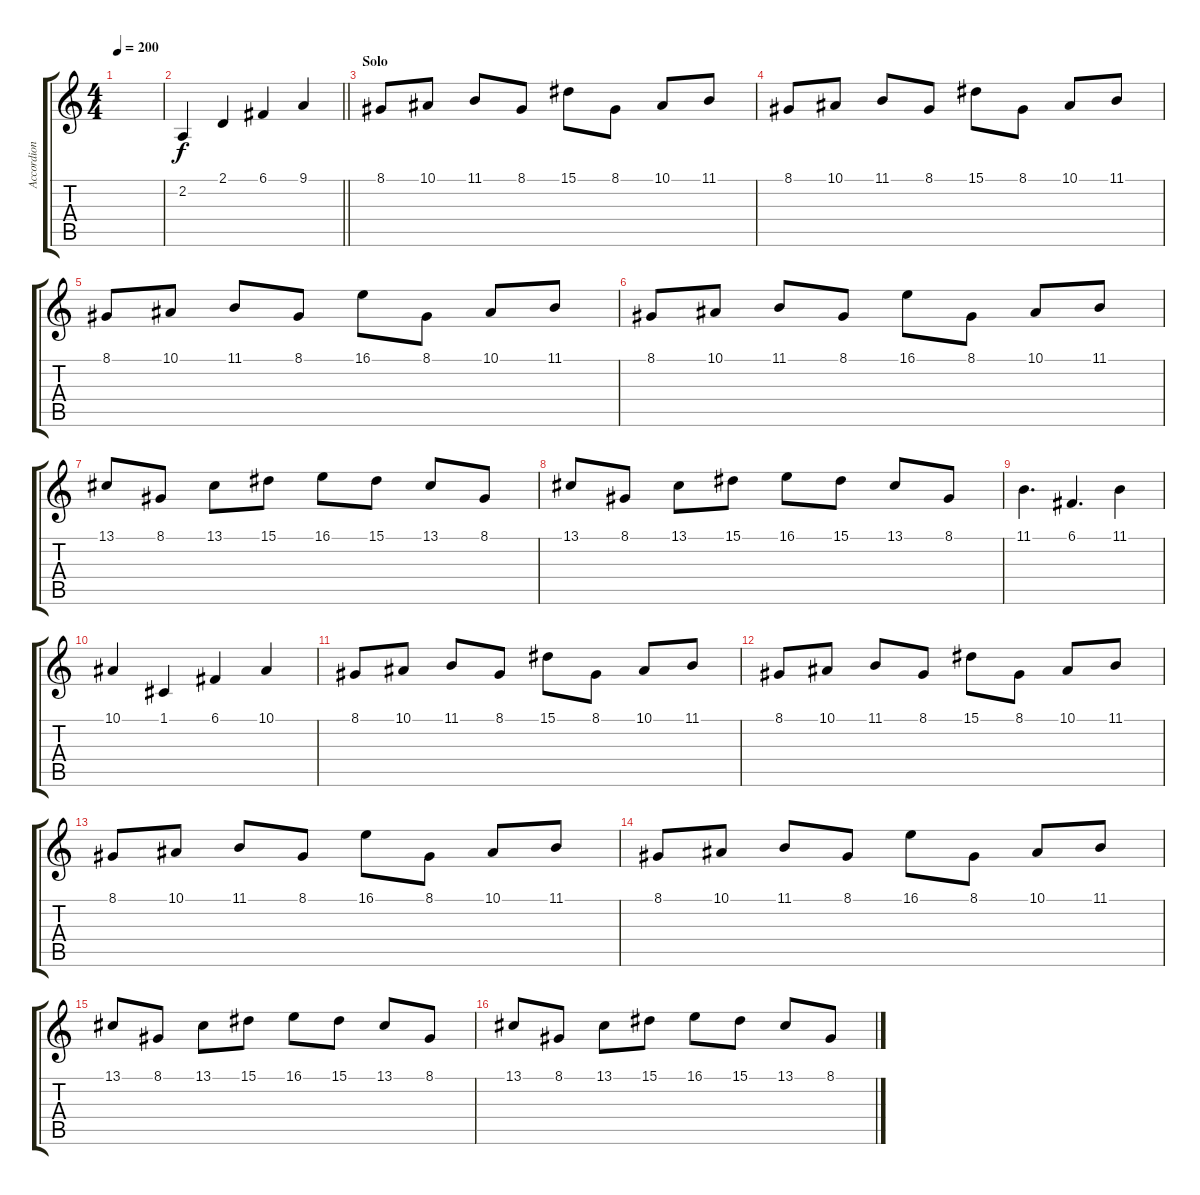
\track ("Accordion" "Accordion") {instrument accordion}
\staff {score tabs}
\tuning (C4 G3 Eb3 Bb2 F2 C2) {hide}
\ts (4 4)
\tempo 200
\clef g2
\ks c
|
\barLineRight lightlight
2.2.4 2.1.4 6.1.4 9.1.4 |
\section ("" "Solo")
8.1.8 10.1.8 11.1.8 8.1.8 15.1.8 8.1.8 10.1.8 11.1.8 |
8.1.8 10.1.8 11.1.8 8.1.8 15.1.8 8.1.8 10.1.8 11.1.8 |
8.1.8 10.1.8 11.1.8 8.1.8 16.1.8 8.1.8 10.1.8 11.1.8 |
8.1.8 10.1.8 11.1.8 8.1.8 16.1.8 8.1.8 10.1.8 11.1.8 |
13.1.8 8.1.8 13.1.8 15.1.8 16.1.8 15.1.8 13.1.8 8.1.8 |
13.1.8 8.1.8 13.1.8 15.1.8 16.1.8 15.1.8 13.1.8 8.1.8 |
11.1.4{d} 6.1.4{d} 11.1.4 |
10.1.4 1.1.4 6.1.4 10.1.4 |
8.1.8 10.1.8 11.1.8 8.1.8 15.1.8 8.1.8 10.1.8 11.1.8 |
8.1.8 10.1.8 11.1.8 8.1.8 15.1.8 8.1.8 10.1.8 11.1.8 |
8.1.8 10.1.8 11.1.8 8.1.8 16.1.8 8.1.8 10.1.8 11.1.8 |
8.1.8 10.1.8 11.1.8 8.1.8 16.1.8 8.1.8 10.1.8 11.1.8 |
13.1.8 8.1.8 13.1.8 15.1.8 16.1.8 15.1.8 13.1.8 8.1.8 |
13.1.8 8.1.8 13.1.8 15.1.8 16.1.8 15.1.8 13.1.8 8.1.8
